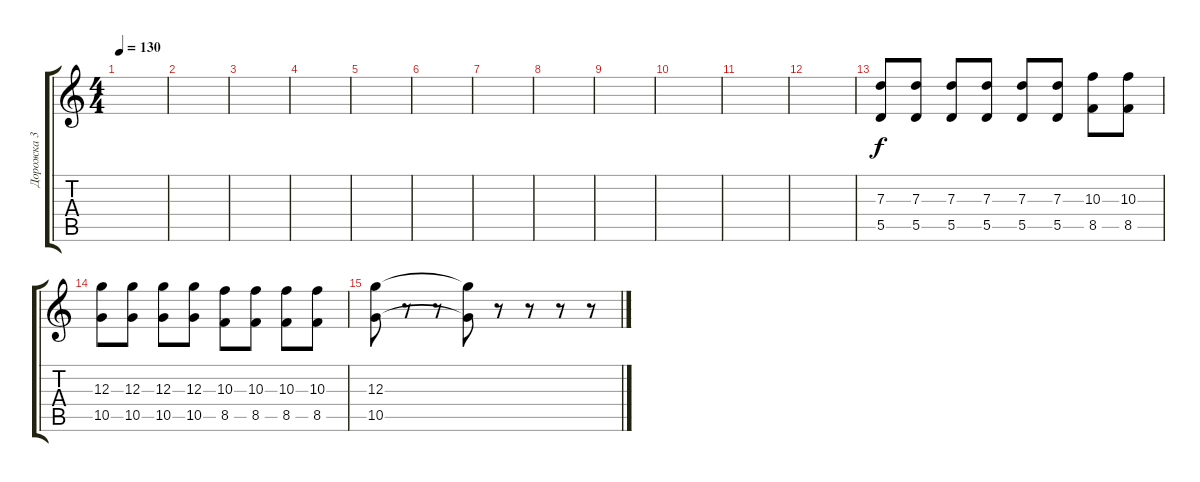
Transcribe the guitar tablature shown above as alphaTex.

\track ("Дорожка 3" "Дорожка 3") {instrument electricguitarclean}
\staff {score tabs}
\tuning (E4 B3 G3 D3 A2 E2) {hide}
\ts (4 4)
\tempo 130
\clef g2
\ks c
|
|
|
|
|
|
|
|
|
|
|
|
(7.3 5.5).8 (7.3 5.5).8 (7.3 5.5).8 (7.3 5.5).8 (7.3 5.5).8 (7.3 5.5).8 (10.3 8.5).8 (10.3 8.5).8 |
(12.3 10.5).8 (12.3 10.5).8 (12.3 10.5).8 (12.3 10.5).8 (10.3 8.5).8 (10.3 8.5).8 (10.3 8.5).8 (10.3 8.5).8 |
(12.3 10.5).8 r.8 r.8 (12.3{t} 10.5{t}).8 r.8 r.8 r.8 r.8
